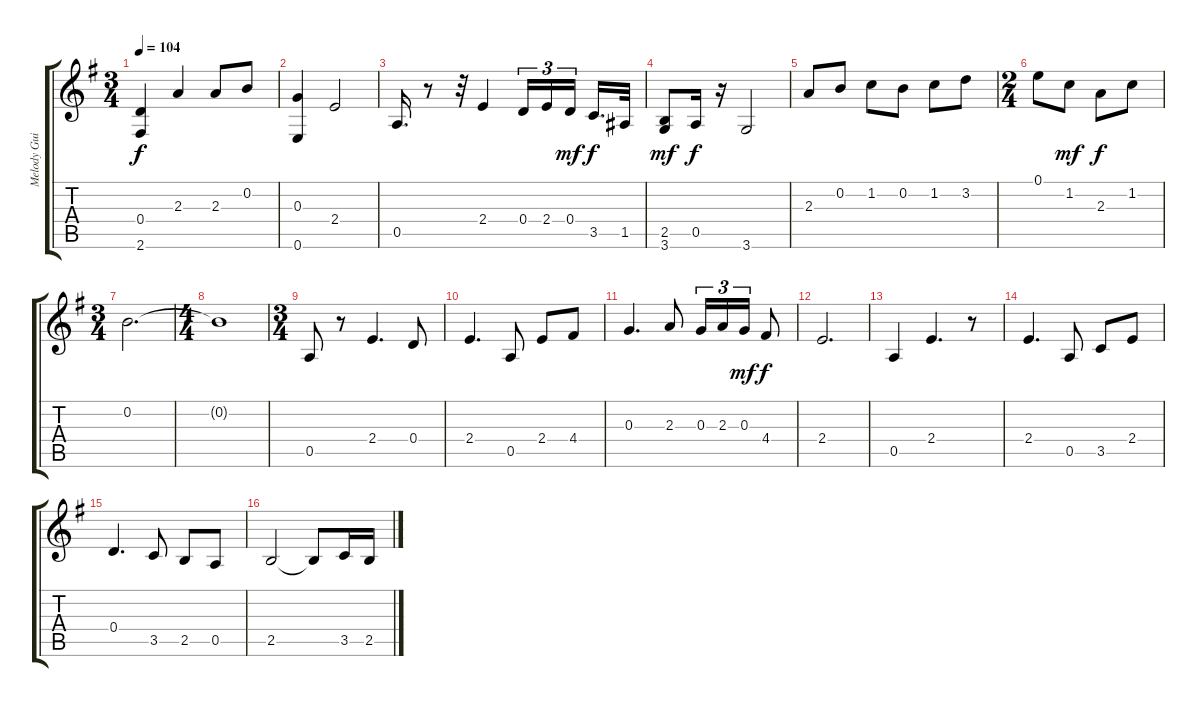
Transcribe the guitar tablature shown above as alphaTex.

\track ("Melody Guitar" "Melody Gui") {instrument acousticguitarnylon}
\staff {score tabs}
\tuning (E4 B3 G3 D3 A2 E2) {hide}
\ts (3 4)
\tempo 104
\clef g2
\ks g
(0.4 2.6).4{dy f} 2.3.4 2.3.8 0.2.8 |
(0.3 0.6).4 2.4.2 |
0.5.16{d} r.8 r.32 2.4.4 0.4.16{tu (3 2)} 2.4.16{tu (3 2)} 0.4.16{tu (3 2) dy mf beam splitsecondary} 3.5.16{d dy f} 1.5.32 |
(2.5 3.6).8{dy mf} 0.5.16{dy f} r.16 3.6.2 |
2.3.8 0.2.8 1.2.8 0.2.8 1.2.8 3.2.8 |
\ts (2 4)
0.1.8 1.2.8{dy mf} 2.3.8{dy f} 1.2.8 |
\ts (3 4)
0.2.2{d} |
\ts (4 4)
0.2{t}.1 |
\ts (3 4)
0.5.8{volume 11} r.8 2.4.4{d} 0.4.8 |
2.4.4{d} 0.5.8 2.4.8 4.4.8 |
0.3.4{d} 2.3.8 0.3.16{tu (3 2)} 2.3.16{tu (3 2)} 0.3.16{tu (3 2) dy mf} 4.4.8{dy f} |
2.4.2{d} |
0.5.4 2.4.4{d} r.8 |
2.4.4{d} 0.5.8 3.5.8 2.4.8 |
0.4.4{d} 3.5.8 2.5.8 0.5.8 |
2.5.2 2.5{t}.8 3.5.16 2.5.16
